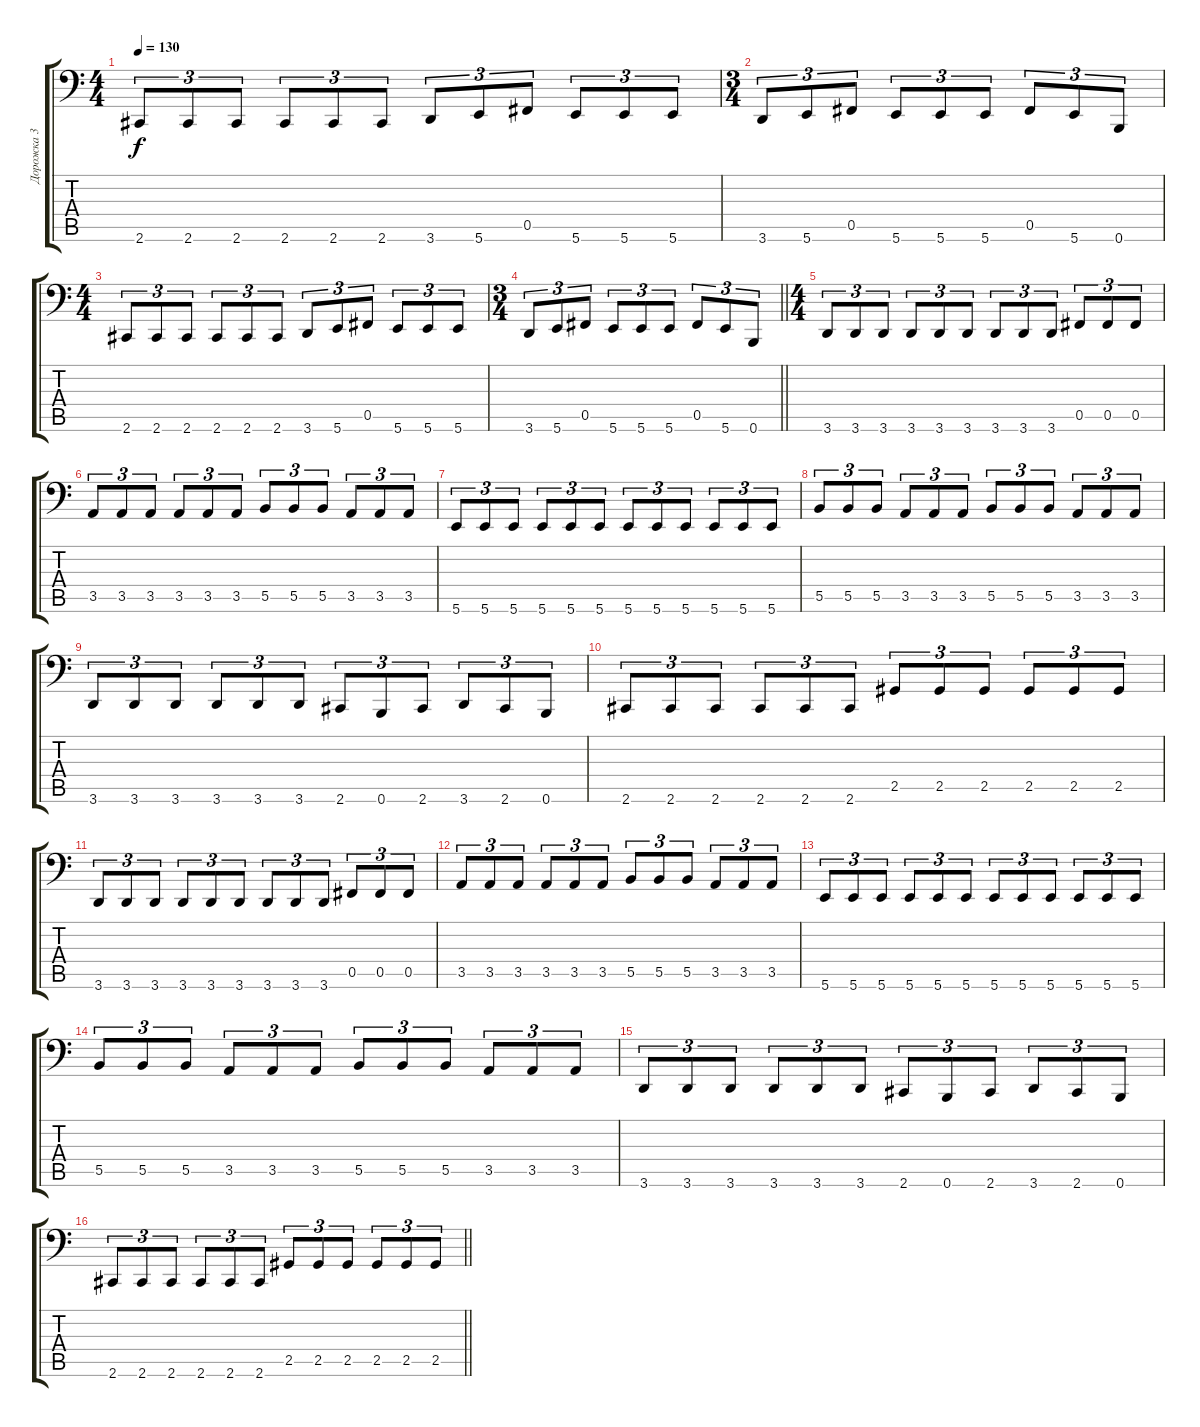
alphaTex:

\track ("Дорожка 3" "Дорожка 3") {instrument electricbassfinger}
\staff {score tabs}
\tuning (Db3 Ab2 E2 B1 Gb1 B0) {hide}
\ts (4 4)
\tempo 130
\clef f4
\ks c
2.6.8{tu (3 2) dy f} 2.6.8{tu (3 2)} 2.6.8{tu (3 2)} 2.6.8{tu (3 2)} 2.6.8{tu (3 2)} 2.6.8{tu (3 2)} 3.6.8{tu (3 2)} 5.6.8{tu (3 2)} 0.5.8{tu (3 2)} 5.6.8{tu (3 2)} 5.6.8{tu (3 2)} 5.6.8{tu (3 2)} |
\ts (3 4)
3.6.8{tu (3 2)} 5.6.8{tu (3 2)} 0.5.8{tu (3 2)} 5.6.8{tu (3 2)} 5.6.8{tu (3 2)} 5.6.8{tu (3 2)} 0.5.8{tu (3 2)} 5.6.8{tu (3 2)} 0.6.8{tu (3 2)} |
\ts (4 4)
2.6.8{tu (3 2)} 2.6.8{tu (3 2)} 2.6.8{tu (3 2)} 2.6.8{tu (3 2)} 2.6.8{tu (3 2)} 2.6.8{tu (3 2)} 3.6.8{tu (3 2)} 5.6.8{tu (3 2)} 0.5.8{tu (3 2)} 5.6.8{tu (3 2)} 5.6.8{tu (3 2)} 5.6.8{tu (3 2)} |
\ts (3 4)
\barLineRight lightlight
3.6.8{tu (3 2)} 5.6.8{tu (3 2)} 0.5.8{tu (3 2)} 5.6.8{tu (3 2)} 5.6.8{tu (3 2)} 5.6.8{tu (3 2)} 0.5.8{tu (3 2)} 5.6.8{tu (3 2)} 0.6.8{tu (3 2)} |
\ts (4 4)
3.6.8{tu (3 2)} 3.6.8{tu (3 2)} 3.6.8{tu (3 2)} 3.6.8{tu (3 2)} 3.6.8{tu (3 2)} 3.6.8{tu (3 2)} 3.6.8{tu (3 2)} 3.6.8{tu (3 2)} 3.6.8{tu (3 2)} 0.5.8{tu (3 2)} 0.5.8{tu (3 2)} 0.5.8{tu (3 2)} |
3.5.8{tu (3 2)} 3.5.8{tu (3 2)} 3.5.8{tu (3 2)} 3.5.8{tu (3 2)} 3.5.8{tu (3 2)} 3.5.8{tu (3 2)} 5.5.8{tu (3 2)} 5.5.8{tu (3 2)} 5.5.8{tu (3 2)} 3.5.8{tu (3 2)} 3.5.8{tu (3 2)} 3.5.8{tu (3 2)} |
5.6.8{tu (3 2)} 5.6.8{tu (3 2)} 5.6.8{tu (3 2)} 5.6.8{tu (3 2)} 5.6.8{tu (3 2)} 5.6.8{tu (3 2)} 5.6.8{tu (3 2)} 5.6.8{tu (3 2)} 5.6.8{tu (3 2)} 5.6.8{tu (3 2)} 5.6.8{tu (3 2)} 5.6.8{tu (3 2)} |
5.5.8{tu (3 2)} 5.5.8{tu (3 2)} 5.5.8{tu (3 2)} 3.5.8{tu (3 2)} 3.5.8{tu (3 2)} 3.5.8{tu (3 2)} 5.5.8{tu (3 2)} 5.5.8{tu (3 2)} 5.5.8{tu (3 2)} 3.5.8{tu (3 2)} 3.5.8{tu (3 2)} 3.5.8{tu (3 2)} |
3.6.8{tu (3 2)} 3.6.8{tu (3 2)} 3.6.8{tu (3 2)} 3.6.8{tu (3 2)} 3.6.8{tu (3 2)} 3.6.8{tu (3 2)} 2.6.8{tu (3 2)} 0.6.8{tu (3 2)} 2.6.8{tu (3 2)} 3.6.8{tu (3 2)} 2.6.8{tu (3 2)} 0.6.8{tu (3 2)} |
2.6.8{tu (3 2)} 2.6.8{tu (3 2)} 2.6.8{tu (3 2)} 2.6.8{tu (3 2)} 2.6.8{tu (3 2)} 2.6.8{tu (3 2)} 2.5.8{tu (3 2)} 2.5.8{tu (3 2)} 2.5.8{tu (3 2)} 2.5.8{tu (3 2)} 2.5.8{tu (3 2)} 2.5.8{tu (3 2)} |
3.6.8{tu (3 2)} 3.6.8{tu (3 2)} 3.6.8{tu (3 2)} 3.6.8{tu (3 2)} 3.6.8{tu (3 2)} 3.6.8{tu (3 2)} 3.6.8{tu (3 2)} 3.6.8{tu (3 2)} 3.6.8{tu (3 2)} 0.5.8{tu (3 2)} 0.5.8{tu (3 2)} 0.5.8{tu (3 2)} |
3.5.8{tu (3 2)} 3.5.8{tu (3 2)} 3.5.8{tu (3 2)} 3.5.8{tu (3 2)} 3.5.8{tu (3 2)} 3.5.8{tu (3 2)} 5.5.8{tu (3 2)} 5.5.8{tu (3 2)} 5.5.8{tu (3 2)} 3.5.8{tu (3 2)} 3.5.8{tu (3 2)} 3.5.8{tu (3 2)} |
5.6.8{tu (3 2)} 5.6.8{tu (3 2)} 5.6.8{tu (3 2)} 5.6.8{tu (3 2)} 5.6.8{tu (3 2)} 5.6.8{tu (3 2)} 5.6.8{tu (3 2)} 5.6.8{tu (3 2)} 5.6.8{tu (3 2)} 5.6.8{tu (3 2)} 5.6.8{tu (3 2)} 5.6.8{tu (3 2)} |
5.5.8{tu (3 2)} 5.5.8{tu (3 2)} 5.5.8{tu (3 2)} 3.5.8{tu (3 2)} 3.5.8{tu (3 2)} 3.5.8{tu (3 2)} 5.5.8{tu (3 2)} 5.5.8{tu (3 2)} 5.5.8{tu (3 2)} 3.5.8{tu (3 2)} 3.5.8{tu (3 2)} 3.5.8{tu (3 2)} |
3.6.8{tu (3 2)} 3.6.8{tu (3 2)} 3.6.8{tu (3 2)} 3.6.8{tu (3 2)} 3.6.8{tu (3 2)} 3.6.8{tu (3 2)} 2.6.8{tu (3 2)} 0.6.8{tu (3 2)} 2.6.8{tu (3 2)} 3.6.8{tu (3 2)} 2.6.8{tu (3 2)} 0.6.8{tu (3 2)} |
\barLineRight lightlight
2.6.8{tu (3 2)} 2.6.8{tu (3 2)} 2.6.8{tu (3 2)} 2.6.8{tu (3 2)} 2.6.8{tu (3 2)} 2.6.8{tu (3 2)} 2.5.8{tu (3 2)} 2.5.8{tu (3 2)} 2.5.8{tu (3 2)} 2.5.8{tu (3 2)} 2.5.8{tu (3 2)} 2.5.8{tu (3 2)}
